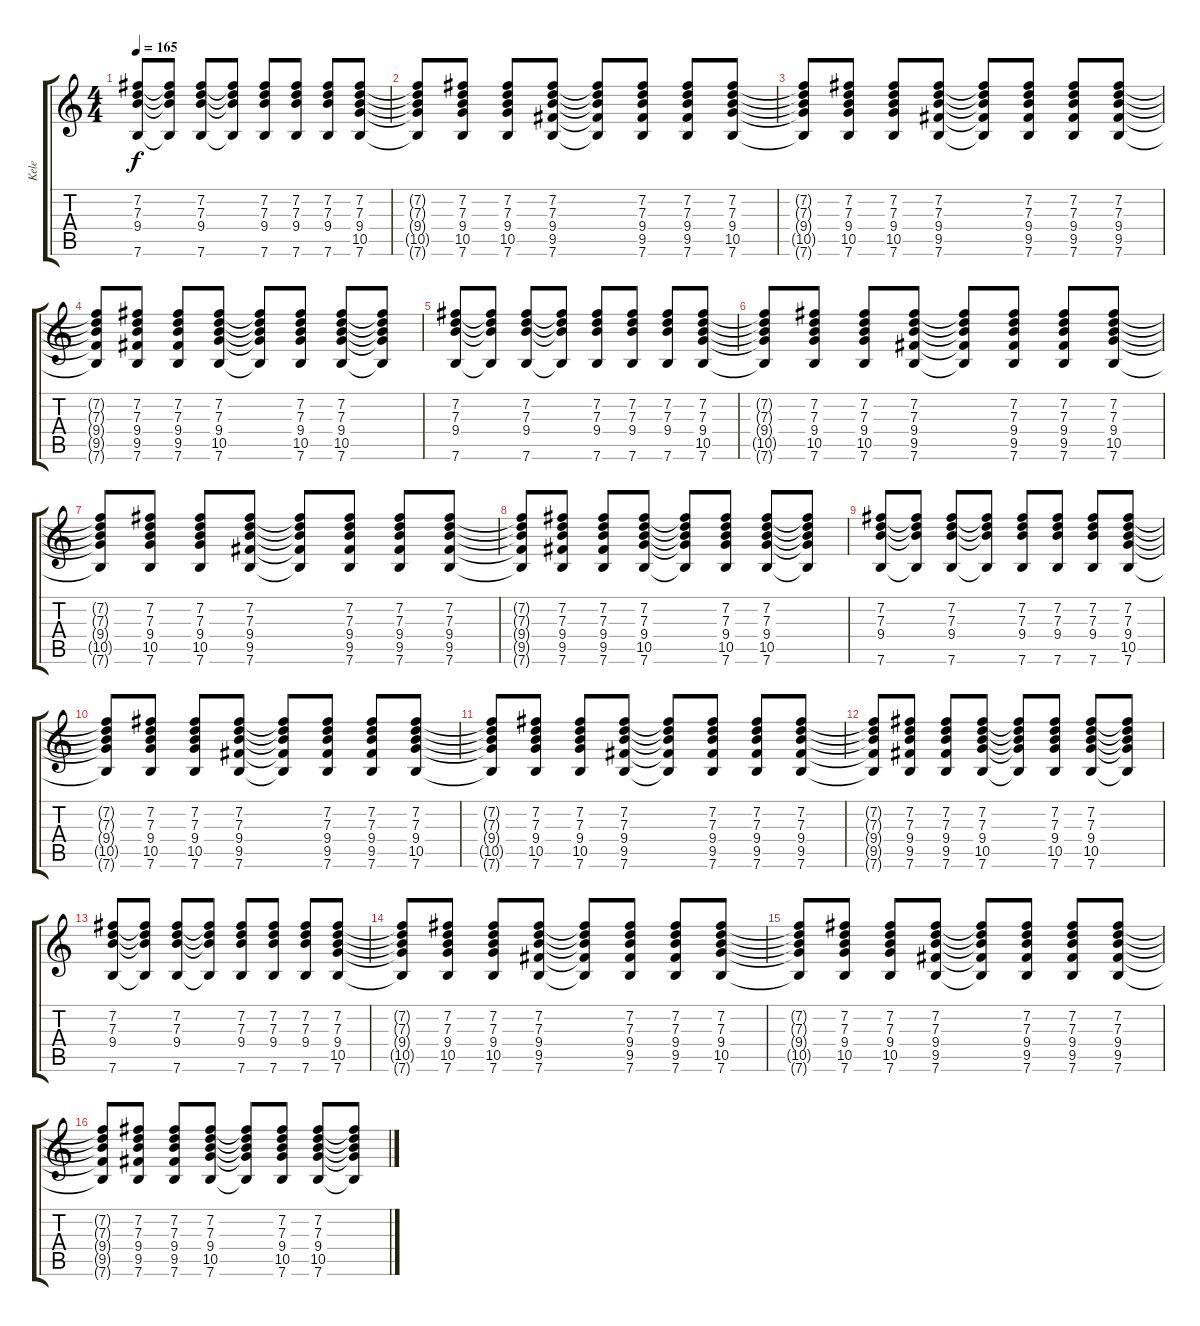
\track ("Kele" "Kele") {instrument acousticguitarnylon}
\staff {score tabs}
\tuning (E4 B3 G3 D3 A2 E2) {hide}
\ts (4 4)
\tempo 165
\clef g2
\ks c
(7.2 7.3 9.4 7.6).8{dy f} (7.2{t} 7.3{t} 9.4{t} 7.6{t}).8 (7.2 7.3 9.4 7.6).8 (7.2{t} 7.3{t} 9.4{t} 7.6{t}).8 (7.2 7.3 9.4 7.6).8 (7.2 7.3 9.4 7.6).8 (7.2 7.3 9.4 7.6).8 (7.2 7.3 9.4 10.5 7.6).8 |
(7.2{t} 7.3{t} 9.4{t} 10.5{t} 7.6{t}).8 (7.2 7.3 9.4 10.5 7.6).8 (7.2 7.3 9.4 10.5 7.6).8 (7.2 7.3 9.4 9.5 7.6).8 (7.2{t} 7.3{t} 9.4{t} 9.5{t} 7.6{t}).8 (7.2 7.3 9.4 9.5 7.6).8 (7.2 7.3 9.4 9.5 7.6).8 (7.2 7.3 9.4 10.5 7.6).8 |
(7.2{t} 7.3{t} 9.4{t} 10.5{t} 7.6{t}).8 (7.2 7.3 9.4 10.5 7.6).8 (7.2 7.3 9.4 10.5 7.6).8 (7.2 7.3 9.4 9.5 7.6).8 (7.2{t} 7.3{t} 9.4{t} 9.5{t} 7.6{t}).8 (7.2 7.3 9.4 9.5 7.6).8 (7.2 7.3 9.4 9.5 7.6).8 (7.2 7.3 9.4 9.5 7.6).8 |
(7.2{t} 7.3{t} 9.4{t} 9.5{t} 7.6{t}).8 (7.2 7.3 9.4 9.5 7.6).8 (7.2 7.3 9.4 9.5 7.6).8 (7.2 7.3 9.4 10.5 7.6).8 (7.2{t} 7.3{t} 9.4{t} 10.5{t} 7.6{t}).8 (7.2 7.3 9.4 10.5 7.6).8 (7.2 7.3 9.4 10.5 7.6).8 (7.2{t} 7.3{t} 9.4{t} 10.5{t} 7.6{t}).8 |
(7.2 7.3 9.4 7.6).8 (7.2{t} 7.3{t} 9.4{t} 7.6{t}).8 (7.2 7.3 9.4 7.6).8 (7.2{t} 7.3{t} 9.4{t} 7.6{t}).8 (7.2 7.3 9.4 7.6).8 (7.2 7.3 9.4 7.6).8 (7.2 7.3 9.4 7.6).8 (7.2 7.3 9.4 10.5 7.6).8 |
(7.2{t} 7.3{t} 9.4{t} 10.5{t} 7.6{t}).8 (7.2 7.3 9.4 10.5 7.6).8 (7.2 7.3 9.4 10.5 7.6).8 (7.2 7.3 9.4 9.5 7.6).8 (7.2{t} 7.3{t} 9.4{t} 9.5{t} 7.6{t}).8 (7.2 7.3 9.4 9.5 7.6).8 (7.2 7.3 9.4 9.5 7.6).8 (7.2 7.3 9.4 10.5 7.6).8 |
(7.2{t} 7.3{t} 9.4{t} 10.5{t} 7.6{t}).8 (7.2 7.3 9.4 10.5 7.6).8 (7.2 7.3 9.4 10.5 7.6).8 (7.2 7.3 9.4 9.5 7.6).8 (7.2{t} 7.3{t} 9.4{t} 9.5{t} 7.6{t}).8 (7.2 7.3 9.4 9.5 7.6).8 (7.2 7.3 9.4 9.5 7.6).8 (7.2 7.3 9.4 9.5 7.6).8 |
(7.2{t} 7.3{t} 9.4{t} 9.5{t} 7.6{t}).8 (7.2 7.3 9.4 9.5 7.6).8 (7.2 7.3 9.4 9.5 7.6).8 (7.2 7.3 9.4 10.5 7.6).8 (7.2{t} 7.3{t} 9.4{t} 10.5{t} 7.6{t}).8 (7.2 7.3 9.4 10.5 7.6).8 (7.2 7.3 9.4 10.5 7.6).8 (7.2{t} 7.3{t} 9.4{t} 10.5{t} 7.6{t}).8 |
(7.2 7.3 9.4 7.6).8 (7.2{t} 7.3{t} 9.4{t} 7.6{t}).8 (7.2 7.3 9.4 7.6).8 (7.2{t} 7.3{t} 9.4{t} 7.6{t}).8 (7.2 7.3 9.4 7.6).8 (7.2 7.3 9.4 7.6).8 (7.2 7.3 9.4 7.6).8 (7.2 7.3 9.4 10.5 7.6).8 |
(7.2{t} 7.3{t} 9.4{t} 10.5{t} 7.6{t}).8 (7.2 7.3 9.4 10.5 7.6).8 (7.2 7.3 9.4 10.5 7.6).8 (7.2 7.3 9.4 9.5 7.6).8 (7.2{t} 7.3{t} 9.4{t} 9.5{t} 7.6{t}).8 (7.2 7.3 9.4 9.5 7.6).8 (7.2 7.3 9.4 9.5 7.6).8 (7.2 7.3 9.4 10.5 7.6).8 |
(7.2{t} 7.3{t} 9.4{t} 10.5{t} 7.6{t}).8 (7.2 7.3 9.4 10.5 7.6).8 (7.2 7.3 9.4 10.5 7.6).8 (7.2 7.3 9.4 9.5 7.6).8 (7.2{t} 7.3{t} 9.4{t} 9.5{t} 7.6{t}).8 (7.2 7.3 9.4 9.5 7.6).8 (7.2 7.3 9.4 9.5 7.6).8 (7.2 7.3 9.4 9.5 7.6).8 |
(7.2{t} 7.3{t} 9.4{t} 9.5{t} 7.6{t}).8 (7.2 7.3 9.4 9.5 7.6).8 (7.2 7.3 9.4 9.5 7.6).8 (7.2 7.3 9.4 10.5 7.6).8 (7.2{t} 7.3{t} 9.4{t} 10.5{t} 7.6{t}).8 (7.2 7.3 9.4 10.5 7.6).8 (7.2 7.3 9.4 10.5 7.6).8 (7.2{t} 7.3{t} 9.4{t} 10.5{t} 7.6{t}).8 |
(7.2 7.3 9.4 7.6).8 (7.2{t} 7.3{t} 9.4{t} 7.6{t}).8 (7.2 7.3 9.4 7.6).8 (7.2{t} 7.3{t} 9.4{t} 7.6{t}).8 (7.2 7.3 9.4 7.6).8 (7.2 7.3 9.4 7.6).8 (7.2 7.3 9.4 7.6).8 (7.2 7.3 9.4 10.5 7.6).8 |
(7.2{t} 7.3{t} 9.4{t} 10.5{t} 7.6{t}).8 (7.2 7.3 9.4 10.5 7.6).8 (7.2 7.3 9.4 10.5 7.6).8 (7.2 7.3 9.4 9.5 7.6).8 (7.2{t} 7.3{t} 9.4{t} 9.5{t} 7.6{t}).8 (7.2 7.3 9.4 9.5 7.6).8 (7.2 7.3 9.4 9.5 7.6).8 (7.2 7.3 9.4 10.5 7.6).8 |
(7.2{t} 7.3{t} 9.4{t} 10.5{t} 7.6{t}).8 (7.2 7.3 9.4 10.5 7.6).8 (7.2 7.3 9.4 10.5 7.6).8 (7.2 7.3 9.4 9.5 7.6).8 (7.2{t} 7.3{t} 9.4{t} 9.5{t} 7.6{t}).8 (7.2 7.3 9.4 9.5 7.6).8 (7.2 7.3 9.4 9.5 7.6).8 (7.2 7.3 9.4 9.5 7.6).8 |
(7.2{t} 7.3{t} 9.4{t} 9.5{t} 7.6{t}).8 (7.2 7.3 9.4 9.5 7.6).8 (7.2 7.3 9.4 9.5 7.6).8 (7.2 7.3 9.4 10.5 7.6).8 (7.2{t} 7.3{t} 9.4{t} 10.5{t} 7.6{t}).8 (7.2 7.3 9.4 10.5 7.6).8 (7.2 7.3 9.4 10.5 7.6).8 (7.2{t} 7.3{t} 9.4{t} 10.5{t} 7.6{t}).8
